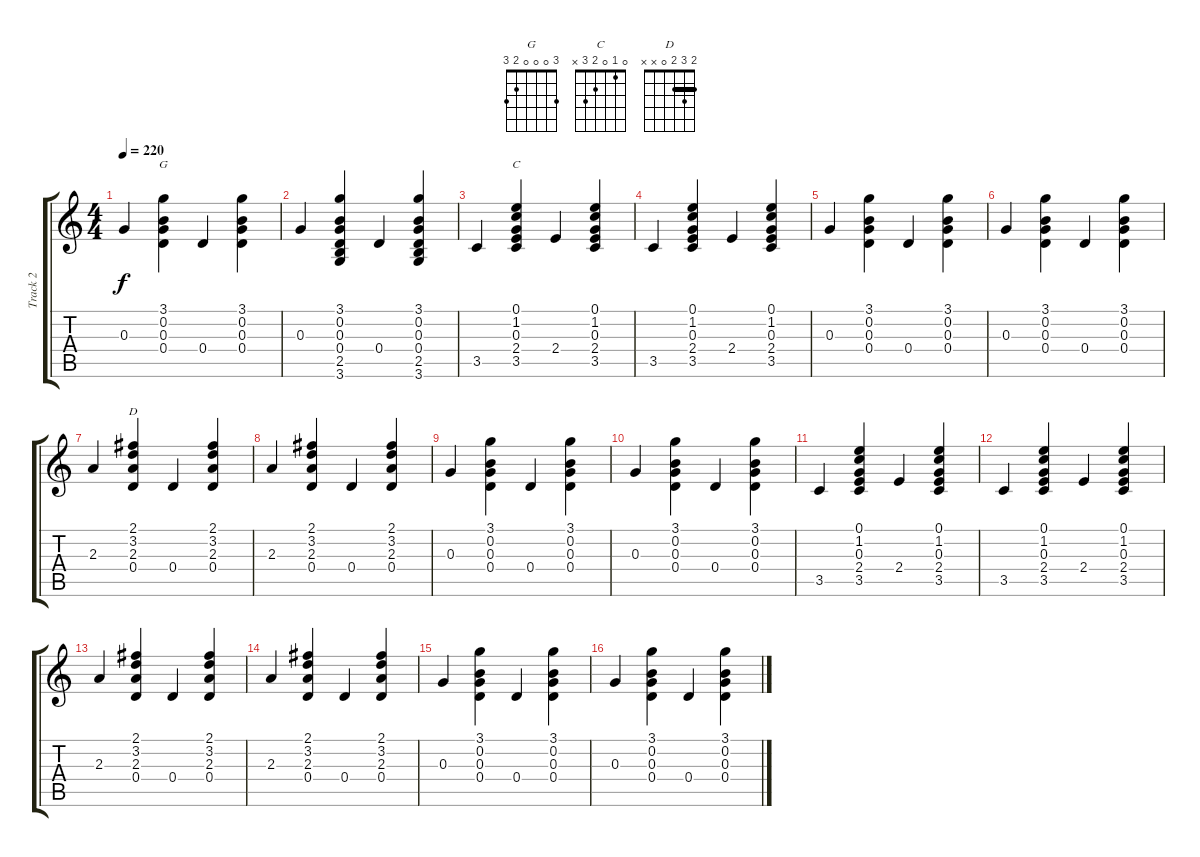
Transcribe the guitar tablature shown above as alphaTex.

\track ("Track 2" "Track 2") {instrument acousticguitarsteel}
\staff {score tabs}
\tuning (E4 B3 G3 D3 A2 E2) {hide}
\chord ("G" 3 0 0 0 2 3)
\chord ("C" 0 1 0 2 3 x)
\chord ("D" 2 3 2 0 x x) {barre 2}
\ts (4 4)
\tempo 220
\clef g2
\ks c
0.3.4{dy f} (3.1 0.2 0.3 0.4).4{ch "G"} 0.4.4 (3.1 0.2 0.3 0.4).4 |
0.3.4 (3.1 0.2 0.3 0.4 2.5 3.6).4 0.4.4 (3.1 0.2 0.3 0.4 2.5 3.6).4 |
3.5.4 (0.1 1.2 0.3 2.4 3.5).4{ch "C"} 2.4.4 (0.1 1.2 0.3 2.4 3.5).4 |
3.5.4 (0.1 1.2 0.3 2.4 3.5).4 2.4.4 (0.1 1.2 0.3 2.4 3.5).4 |
0.3.4 (3.1 0.2 0.3 0.4).4 0.4.4 (3.1 0.2 0.3 0.4).4 |
0.3.4 (3.1 0.2 0.3 0.4).4 0.4.4 (3.1 0.2 0.3 0.4).4 |
2.3.4 (2.1 3.2 2.3 0.4).4{ch "D"} 0.4.4 (2.1 3.2 2.3 0.4).4 |
2.3.4 (2.1 3.2 2.3 0.4).4 0.4.4 (2.1 3.2 2.3 0.4).4 |
0.3.4 (3.1 0.2 0.3 0.4).4 0.4.4 (3.1 0.2 0.3 0.4).4 |
0.3.4 (3.1 0.2 0.3 0.4).4 0.4.4 (3.1 0.2 0.3 0.4).4 |
3.5.4 (0.1 1.2 0.3 2.4 3.5).4 2.4.4 (0.1 1.2 0.3 2.4 3.5).4 |
3.5.4 (0.1 1.2 0.3 2.4 3.5).4 2.4.4 (0.1 1.2 0.3 2.4 3.5).4 |
2.3.4 (2.1 3.2 2.3 0.4).4 0.4.4 (2.1 3.2 2.3 0.4).4 |
2.3.4 (2.1 3.2 2.3 0.4).4 0.4.4 (2.1 3.2 2.3 0.4).4 |
0.3.4 (3.1 0.2 0.3 0.4).4 0.4.4 (3.1 0.2 0.3 0.4).4 |
0.3.4 (3.1 0.2 0.3 0.4).4 0.4.4 (3.1 0.2 0.3 0.4).4
